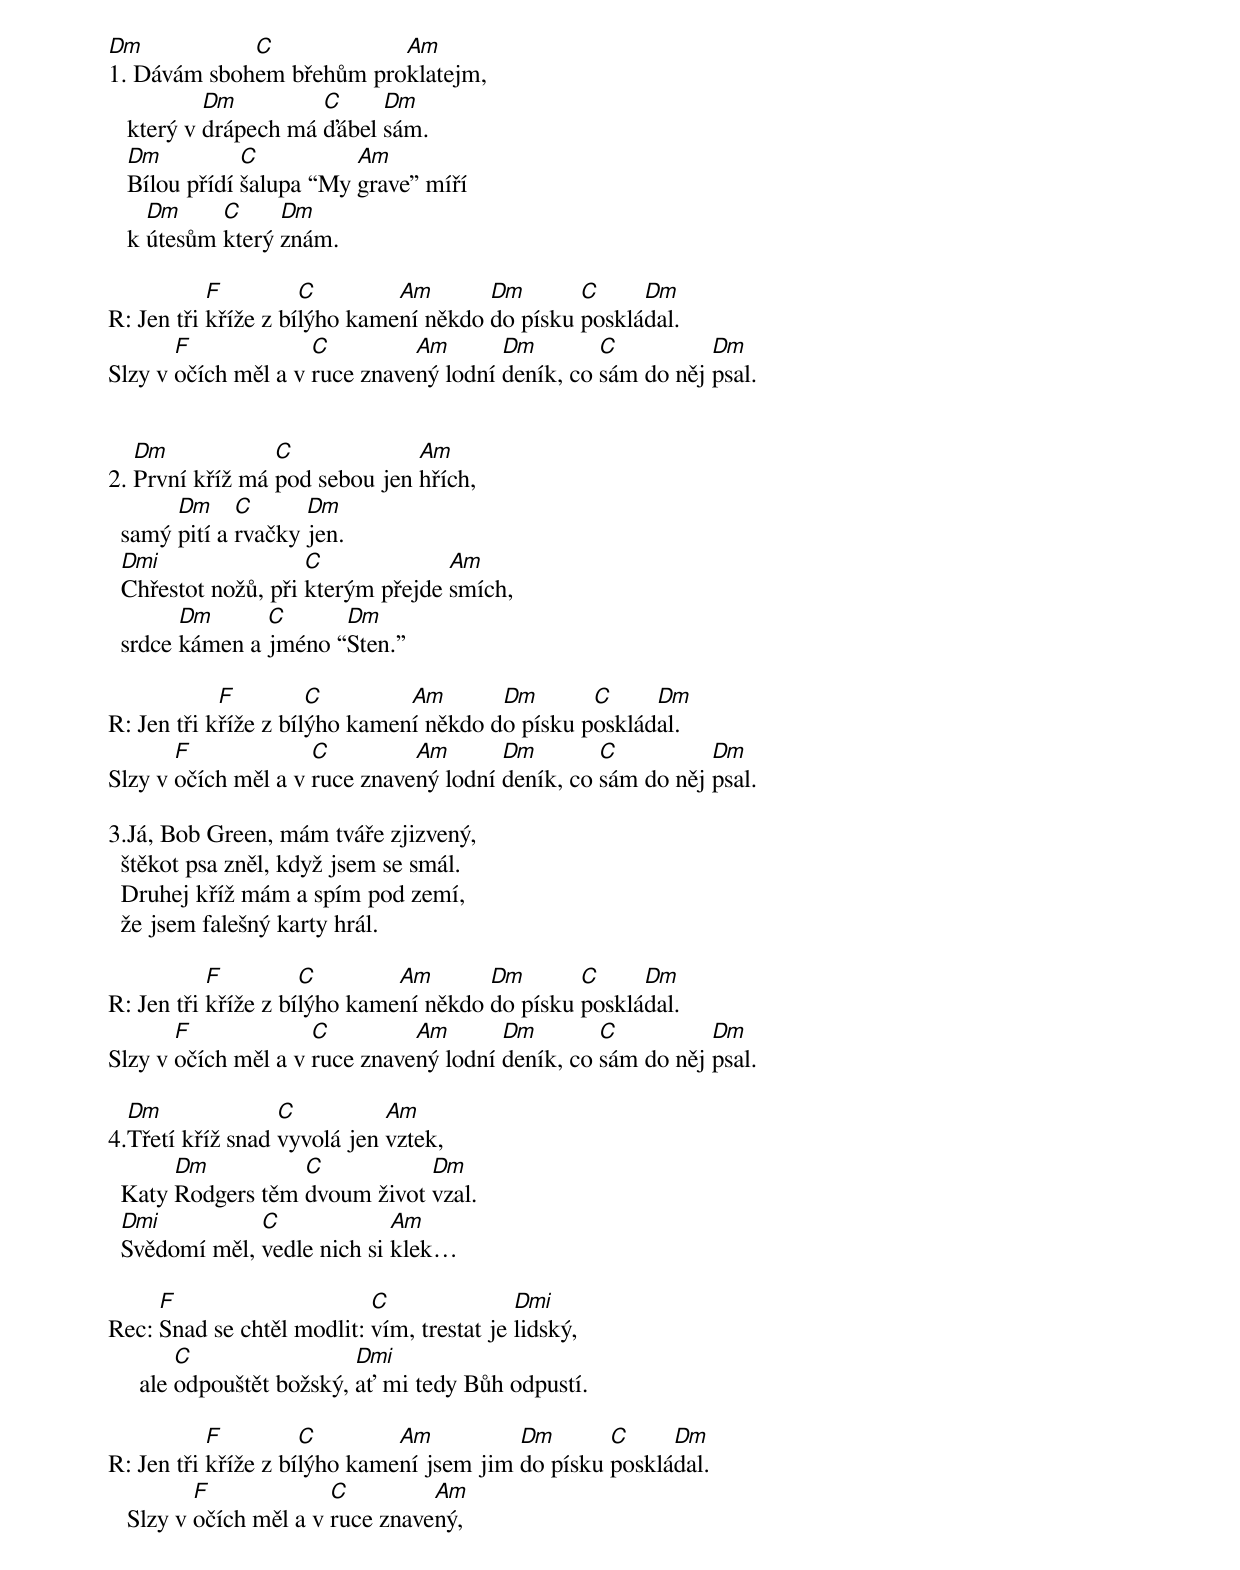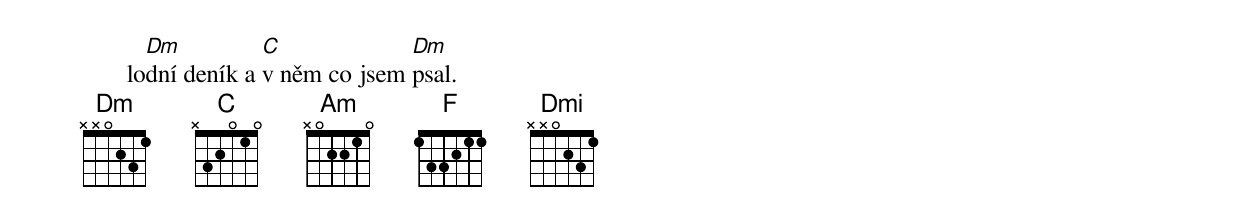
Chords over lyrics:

    Dm           C            Am
    1. Dávám sbohem břehům proklatejm,
               Dm         C     Dm
       který v drápech má ďábel sám.
       Dm          C          Am
       Bílou přídí šalupa “My grave” míří
         Dm     C     Dm
       k útesům který znám.

               F         C        Am       Dm       C     Dm
    R: Jen tři kříže z bílýho kamení někdo do písku poskládal.
           F             C         Am       Dm        C          Dm
    Slzy v očích měl a v ruce znavený lodní deník, co sám do něj psal.


       Dm            C             Am
    2. První kříž má pod sebou jen hřích,
           Dm     C      Dm
      samý pití a rvačky jen.
      Dmi                C             Am
      Chřestot nožů, při kterým přejde smích,
            Dm      C      Dm
      srdce kámen a jméno “Sten.”

                F         C        Am       Dm       C     Dm
    R: Jen tři kříže z bílýho kamení někdo do písku poskládal.
           F             C         Am       Dm        C          Dm
    Slzy v očích měl a v ruce znavený lodní deník, co sám do něj psal.

    3.Já, Bob Green, mám tváře zjizvený,
      štěkot psa zněl, když jsem se smál.
      Druhej kříž mám a spím pod zemí,
      že jsem falešný karty hrál.

               F         C        Am       Dm       C     Dm
    R: Jen tři kříže z bílýho kamení někdo do písku poskládal.
           F             C         Am       Dm        C          Dm
    Slzy v očích měl a v ruce znavený lodní deník, co sám do něj psal.

      Dm              C          Am
    4.Třetí kříž snad vyvolá jen vztek,
           Dm          C           Dm
      Katy Rodgers těm dvoum život vzal.
      Dmi          C             Am
      Svědomí měl, vedle nich si klek…

         F                     C               Dmi
    Rec: Snad se chtěl modlit: vím, trestat je lidský,
             C                 Dmi
         ale odpouštět božský, ať mi tedy Bůh odpustí.

               F         C        Am          Dm       C     Dm
    R: Jen tři kříže z bílýho kamení jsem jim do písku poskládal.
              F             C         Am
       Slzy v očích měl a v ruce znavený,
         Dm          C             Dm
       lodní deník a v něm co jsem psal.
